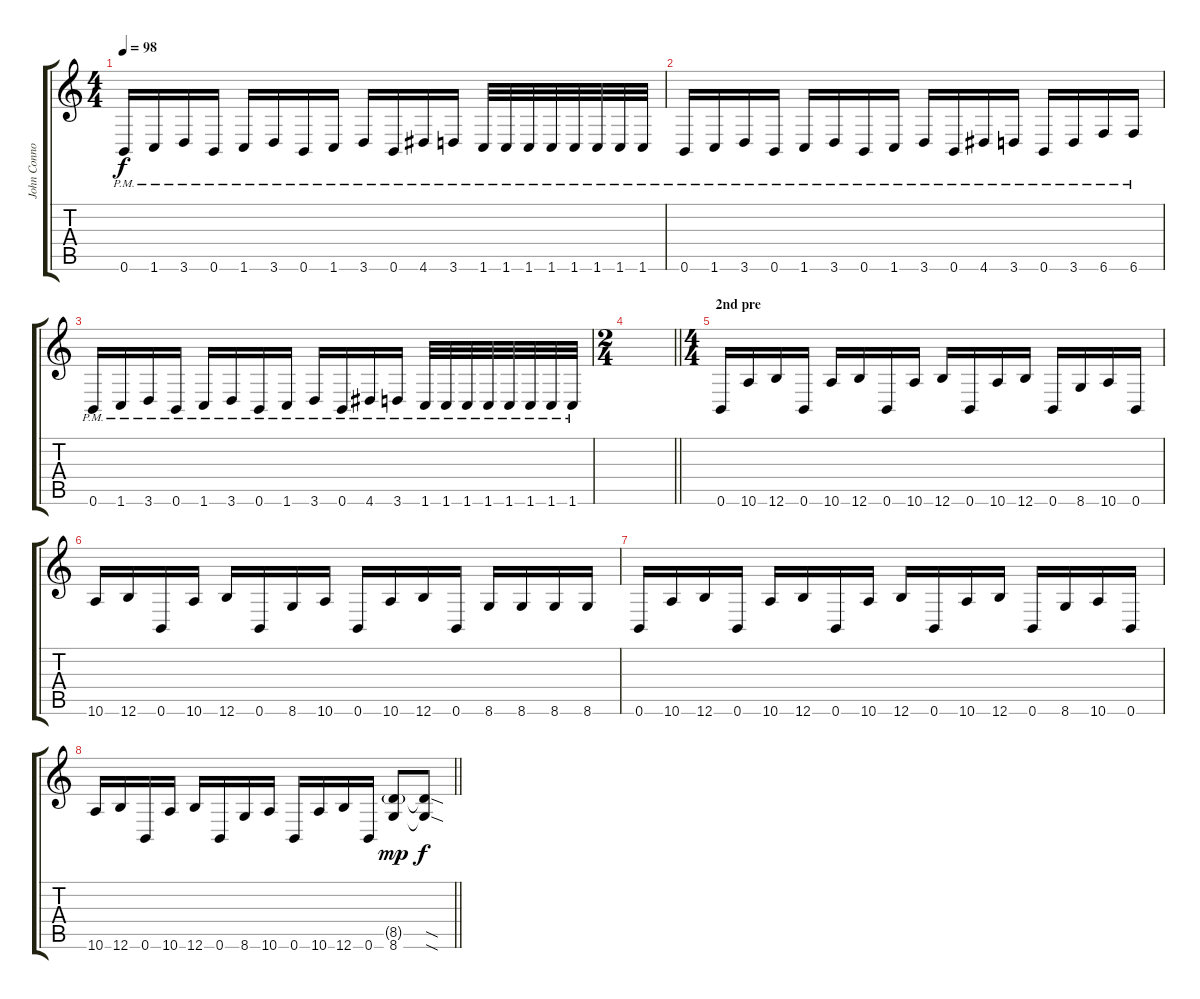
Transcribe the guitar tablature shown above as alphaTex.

\track ("John Connolly" "John Conno") {instrument distortionguitar}
\staff {score tabs}
\tuning (Db4 Ab3 E3 B2 Gb2 B1) {hide}
\ts (4 4)
\tempo 98
\clef g2
\ks c
0.6{pm}.16{dy f} 1.6{pm}.16 3.6{pm}.16 0.6{pm}.16 1.6{pm}.16 3.6{pm}.16 0.6{pm}.16 1.6{pm}.16 3.6{pm}.16 0.6{pm}.16 4.6{pm}.16 3.6{pm}.16 1.6{pm}.32 1.6{pm}.32 1.6{pm}.32 1.6{pm}.32 1.6{pm}.32 1.6{pm}.32 1.6{pm}.32 1.6{pm}.32 |
0.6{pm}.16 1.6{pm}.16 3.6{pm}.16 0.6{pm}.16 1.6{pm}.16 3.6{pm}.16 0.6{pm}.16 1.6{pm}.16 3.6{pm}.16 0.6{pm}.16 4.6{pm}.16 3.6{pm}.16 0.6{pm}.16 3.6{pm}.16 6.6{pm}.16 6.6{pm}.16 |
0.6{pm}.16 1.6{pm}.16 3.6{pm}.16 0.6{pm}.16 1.6{pm}.16 3.6{pm}.16 0.6{pm}.16 1.6{pm}.16 3.6{pm}.16 0.6{pm}.16 4.6{pm}.16 3.6{pm}.16 1.6{pm}.32 1.6{pm}.32 1.6{pm}.32 1.6{pm}.32 1.6{pm}.32 1.6{pm}.32 1.6{pm}.32 1.6{pm}.32 |
\ts (2 4)
\barLineRight lightlight
|
\ts (4 4)
\section ("" "2nd pre")
0.6.16 10.6.16 12.6.16 0.6.16 10.6.16 12.6.16 0.6.16 10.6.16 12.6.16 0.6.16 10.6.16 12.6.16 0.6.16 8.6.16 10.6.16 0.6.16 |
10.6.16 12.6.16 0.6.16 10.6.16 12.6.16 0.6.16 8.6.16 10.6.16 0.6.16 10.6.16 12.6.16 0.6.16 8.6.16 8.6.16 8.6.16 8.6.16 |
0.6.16 10.6.16 12.6.16 0.6.16 10.6.16 12.6.16 0.6.16 10.6.16 12.6.16 0.6.16 10.6.16 12.6.16 0.6.16 8.6.16 10.6.16 0.6.16 |
\barLineRight lightlight
10.6.16 12.6.16 0.6.16 10.6.16 12.6.16 0.6.16 8.6.16 10.6.16 0.6.16 10.6.16 12.6.16 0.6.16 (8.5{g} 8.6).8{dy mp} (8.5{sod t} 8.6{sod t}).8{dy f}
